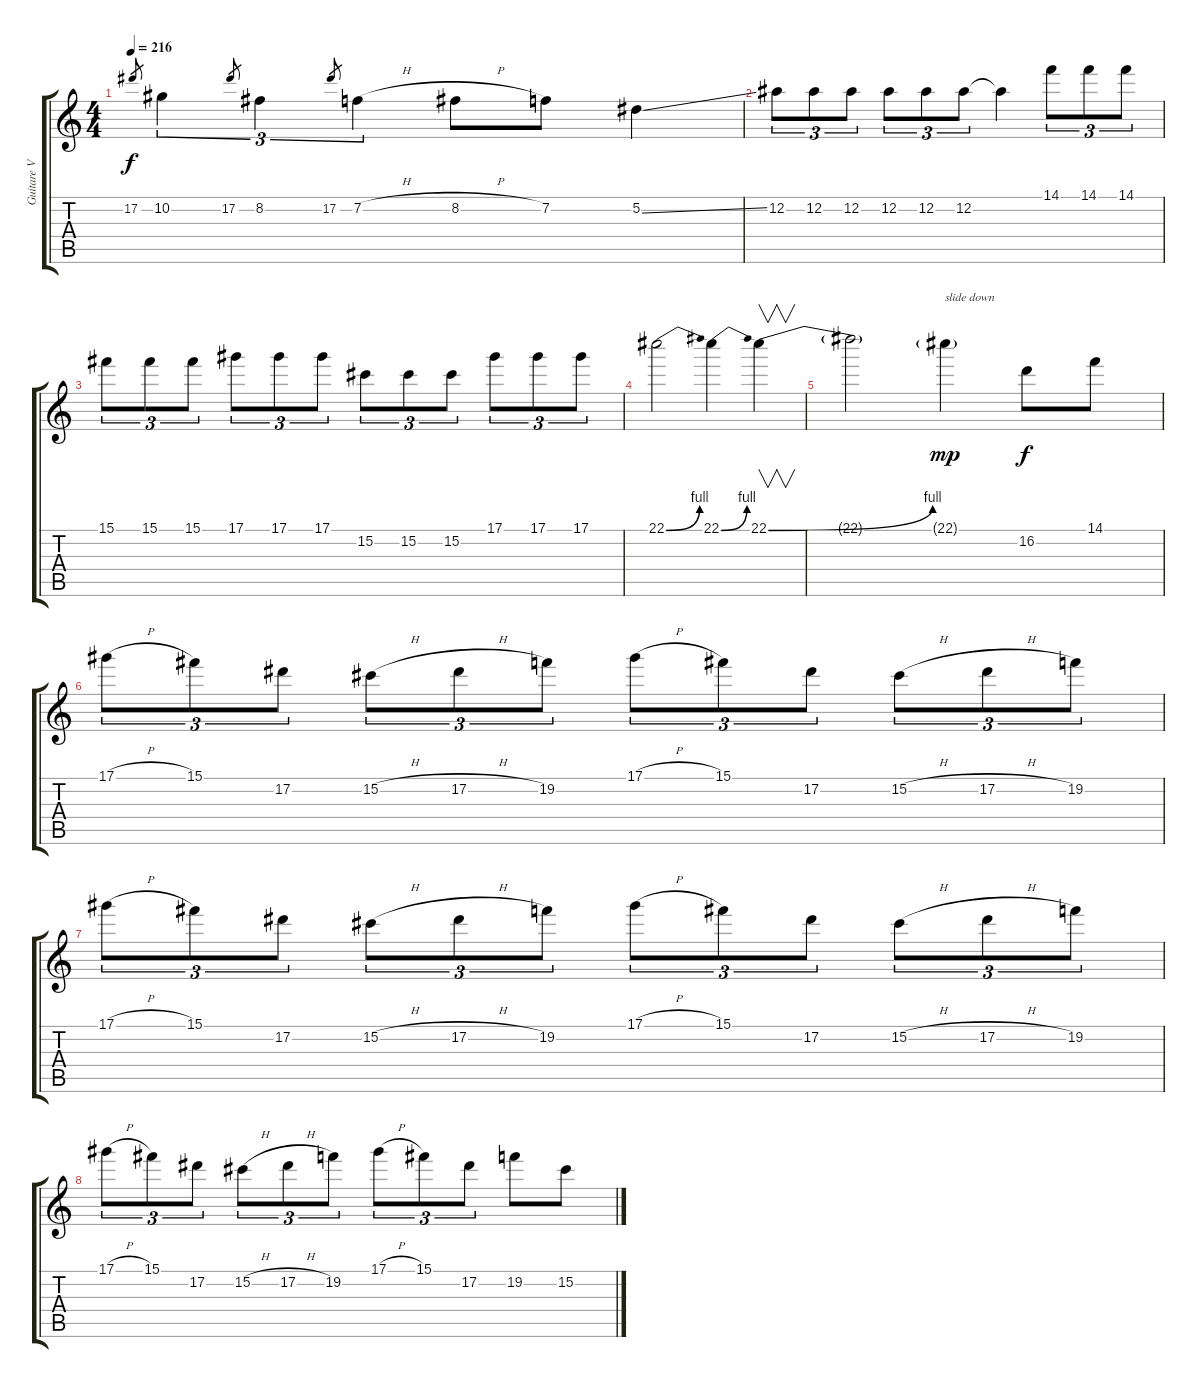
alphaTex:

\track ("Guitare V ( Solo )" "Guitare V ") {instrument distortionguitar}
\staff {score tabs}
\tuning (Eb4 Bb3 Gb3 Db3 Ab2 Eb2) {hide}
\ts (4 4)
\tempo 216
\clef g2
\ks c
17.2.8{gr dy f} 10.2.4{tu (3 2)} 17.2.8{gr} 8.2.4{tu (3 2)} 17.2.8{gr} 7.2{h}.4{tu (3 2)} 8.2{h}.8 7.2.8 5.2{ss}.4 |
12.2.8{tu (3 2)} 12.2.8{tu (3 2)} 12.2.8{tu (3 2)} 12.2.8{tu (3 2)} 12.2.8{tu (3 2)} 12.2.8{tu (3 2)} 12.2{t}.4 14.1.8{tu (3 2)} 14.1.8{tu (3 2)} 14.1.8{tu (3 2)} |
15.1.8{tu (3 2)} 15.1.8{tu (3 2)} 15.1.8{tu (3 2)} 17.1.8{tu (3 2)} 17.1.8{tu (3 2)} 17.1.8{tu (3 2)} 15.2.8{tu (3 2)} 15.2.8{tu (3 2)} 15.2.8{tu (3 2)} 17.1.8{tu (3 2)} 17.1.8{tu (3 2)} 17.1.8{tu (3 2)} |
22.1{be (bend 0 0 60 4)}.2 22.1{be (bend 0 0 60 4)}.4 22.1{be (bend 0 0 60 4)}.4{v} |
22.1{t}.2 22.1{g}.4{txt "slide down" dy mp} 16.2.8{dy f} 14.1.8 |
17.1{h}.8{tu (3 2)} 15.1.8{tu (3 2)} 17.2.8{tu (3 2)} 15.2{h}.8{tu (3 2)} 17.2{h}.8{tu (3 2)} 19.2.8{tu (3 2)} 17.1{h}.8{tu (3 2)} 15.1.8{tu (3 2)} 17.2.8{tu (3 2)} 15.2{h}.8{tu (3 2)} 17.2{h}.8{tu (3 2)} 19.2.8{tu (3 2)} |
17.1{h}.8{tu (3 2)} 15.1.8{tu (3 2)} 17.2.8{tu (3 2)} 15.2{h}.8{tu (3 2)} 17.2{h}.8{tu (3 2)} 19.2.8{tu (3 2)} 17.1{h}.8{tu (3 2)} 15.1.8{tu (3 2)} 17.2.8{tu (3 2)} 15.2{h}.8{tu (3 2)} 17.2{h}.8{tu (3 2)} 19.2.8{tu (3 2)} |
17.1{h}.8{tu (3 2)} 15.1.8{tu (3 2)} 17.2.8{tu (3 2)} 15.2{h}.8{tu (3 2)} 17.2{h}.8{tu (3 2)} 19.2.8{tu (3 2)} 17.1{h}.8{tu (3 2)} 15.1.8{tu (3 2)} 17.2.8{tu (3 2)} 19.2.8 15.2.8
